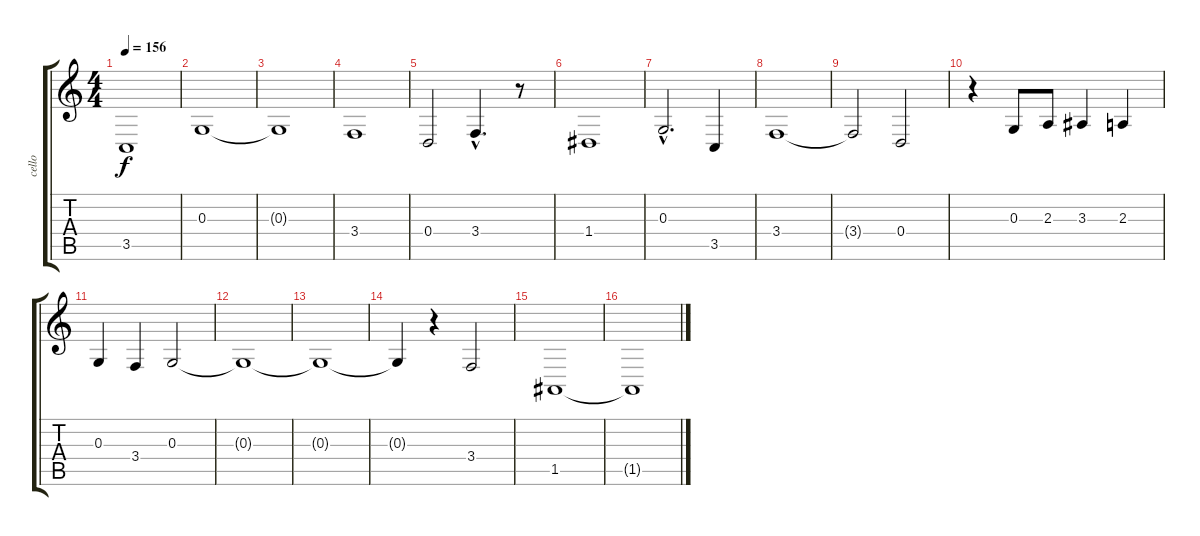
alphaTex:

\track ("cello" "cello") {instrument cello}
\staff {score tabs}
\tuning (E4 B3 G3 D3 A2 E2) {hide}
\ts (4 4)
\tempo 156
\clef g2
\ks c
3.5.1{dy f} |
0.3.1 |
0.3{t}.1 |
3.4.1 |
0.4.2 3.4{hac}.4{d} r.8 |
1.4.1 |
0.3{hac}.2{d} 3.5.4 |
3.4.1 |
3.4{t}.2 0.4.2 |
r.4 0.3.8 2.3.8 3.3.4 2.3.4 |
0.3.4 3.4.4 0.3.2 |
0.3{t}.1 |
0.3{t}.1 |
0.3{t}.4 r.4 3.4.2 |
1.5.1 |
1.5{t}.1
